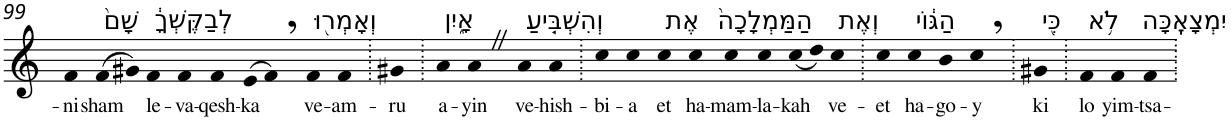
**kern	**text
*part1	*part1
*staff1	*staff1
*I"Piano	*
*I'Pno	*
!!LO:PB:g=z
*clefG2	*
*k[]	*
=99	=99
!	!LO:LY:b
4f	-ni
!LO:TX:a:t=שָׁם֙	!
!	!LO:LY:b
(>8f	sham
8g#X)	.
!LO:TX:a:t=לְבַקֶּשְׁךָ֔	!
!	!LO:LY:b
4f	le-
!	!LO:LY:b
4f	-va-
!	!LO:LY:b
4f	-qesh-
!	!LO:LY:b
(>8e	-ka
8f,)	.
!LO:TX:a:t=וְאָמְר֖וּ	!
!	!LO:LY:b
4f	ve-
!	!LO:LY:b
4f	-am-
=100.	=100.
!	!LO:LY:b
4g#X	-ru
=101.	=101.
!LO:TX:a:t=אָ֑יִן	!
!	!LO:LY:b
4a	a-
!	!LO:LY:b
4aZ	-yin
!LO:TX:a:t=וְהִשְׁבִּ֤יעַ	!
!	!LO:LY:b
4a	ve-
!	!LO:LY:b
4a	-hish-
=102.	=102.
!	!LO:LY:b
4cc	-bi-
!	!LO:LY:b
4cc	-a
!LO:TX:a:t=אֶת	!
!	!LO:LY:b
4cc	et
!LO:TX:a:t=הַמַּמְלָכָה֙	!
!	!LO:LY:b
4cc	ha-
!	!LO:LY:b
4cc	-mam-
!	!LO:LY:b
4cc	-la-
!	!LO:LY:b
(<8cc	-kah
8dd)	.
!LO:TX:a:t=וְאֶת	!
!	!LO:LY:b
4cc	ve-
=103.	=103.
!	!LO:LY:b
4cc	-et
!LO:TX:a:t=הַגּ֔וֹי	!
!	!LO:LY:b
4cc	ha-
!	!LO:LY:b
4b	-go-
!	!LO:LY:b
4cc,	-y
=104.	=104.
!LO:TX:a:t=כִּ֖י	!
!	!LO:LY:b
4g#X	ki
=105.	=105.
!LO:TX:a:t=לֹ֥א	!
!	!LO:LY:b
4f	lo
!LO:TX:a:t=יִמְצָאֶֽכָּה	!
!	!LO:LY:b
4f	yim-
!	!LO:LY:b
4f	-tsa-
=.	=.
*-	*-
